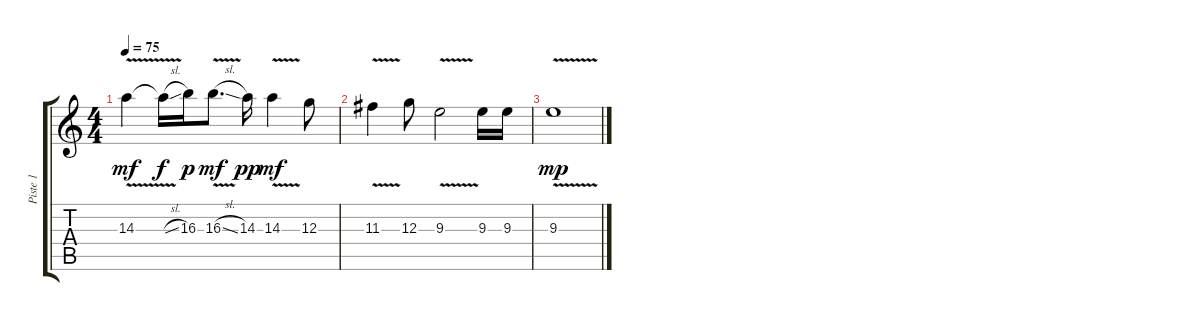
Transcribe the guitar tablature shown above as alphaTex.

\track ("Piste 1" "Piste 1") {instrument overdrivenguitar}
\staff {score tabs}
\tuning (E4 B3 G3 D3 A2 E2) {hide}
\ts (4 4)
\tempo 75
\clef g2
\ks c
14.3{v}.4{dy mf} 14.3{sl t}.16{dy f} 16.3.16{dy p} 16.3{v sl}.8{d dy mf} 14.3.16{dy pp} 14.3{v}.4{dy mf} 12.3.8 |
11.3{v}.4 12.3.8 9.3{v}.2 9.3.16 9.3.16 |
9.3{v}.1{dy mp}
